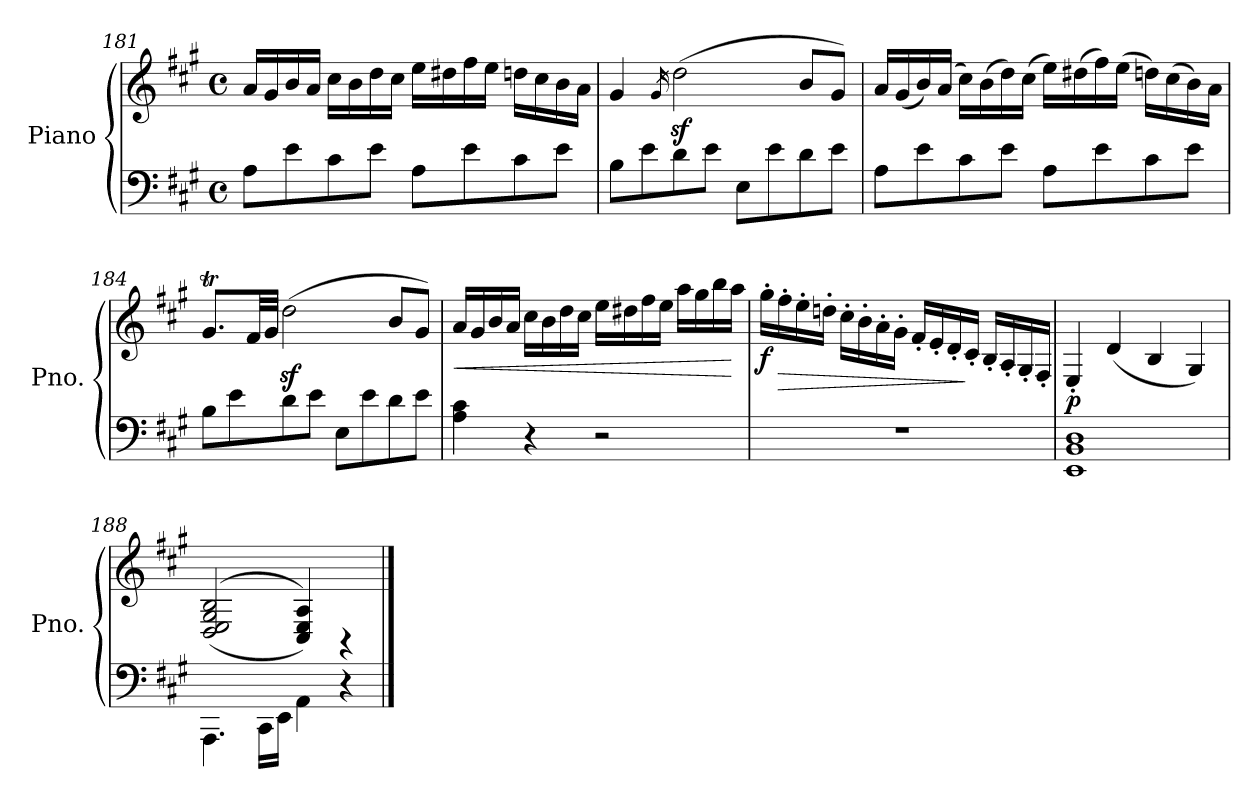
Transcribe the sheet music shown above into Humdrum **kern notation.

**kern	**kern	**dynam
*part1	*part1	*part1
*staff2	*staff1	*staff1/2
*I"Piano	*	*
*I'Pno.	*	*
!!LO:LB:g=z
*clefF4	*clefG2	*
*k[f#c#g#]	*k[f#c#g#]	*
*A:	*A:	*
*M4/4	*M4/4	*
*met(c)	*met(c)	*
=181	=181	=181
8A\L	16a/LL	.
.	16g#/	.
8e\	16b/	.
.	16a/JJ	.
8c#\	16cc#\LL	.
.	16b\	.
8e\J	16dd\	.
.	16cc#\JJ	.
8A\L	16ee\LL	.
.	16dd#X\	.
8e\	16ff#\	.
.	16ee\JJ	.
8c#\	16ddn\LL	.
.	16cc#\	.
8e\J	16b\	.
.	16a\JJ	.
=182	=182	=182
8B\L	4g#/	.
8e\	.	.
.	16qg#/	.
8d\	(>2ddz<\	.
8e\J	.	.
8E\L	.	.
8e\	.	.
8d\	8b/L	.
8e\J	8g#/J)	.
=183	=183	=183
8A\L	16a/LL	.
.	(<16g#/	.
8e\	16b/)	.
.	(>16a/JJ	.
8c#\	16cc#\LL)	.
.	(>16b\	.
8e\J	16dd\)	.
.	(>16cc#\JJ	.
8A\L	16ee\LL)	.
.	(>16dd#X\	.
8e\	16ff#\)	.
.	(>16ee\JJ	.
8c#\	16ddn\LL)	.
.	(>16cc#\	.
8e\J	16b\)	.
.	16a\JJ	.
!!LO:LB:g=z
=184	=184	=184
8B\L	8.g#t/L	.
8e\	.	.
.	32f#/LL	.
.	32g#/JJJ	.
8d\	(>2ddz<\	.
8e\J	.	.
8E\L	.	.
8e\	.	.
8d\	8b/L	.
8e\J	8g#/J)	.
=185	=185	=185
!	!	!LO:HP:b
4A\ 4c#\	16a/LL	<
.	16g#/	.
.	16b/	.
.	16a/JJ	.
4r	16cc#\LL	.
.	16b\	.
.	16dd\	.
.	16cc#\JJ	.
2r	16ee\LL	.
.	16dd#X\	.
.	16ff#\	.
.	16ee\JJ	.
.	16aa\LL	.
.	16gg#\	.
.	16bb\	.
.	16aa\JJ	[
!!LO:LB:g=z
=186	=186	=186
!	!	!LO:DY:b
1r	16gg#'\LL	f
!	!	!LO:HP:b
.	16ff#'\	>
.	16ee'\	.
.	16ddn'\JJ	.
.	16cc#'\LL	.
.	16b'\	.
.	16a'\	.
.	16g#'\JJ	.
.	16f#'/LL	.
.	16e'/	.
.	16d'/	.
.	16c#'/JJ	]
.	16B'/LL	.
.	16A'/	.
.	16G#'/	.
.	16F#'/JJ	.
=187	=187	=187
!	!	!LO:DY:b
1EE 1BB 1D	4E'/	p
.	(<4d/	.
.	4B/	.
.	4G#/)	.
=188	=188	=188
4.AAA\	(<(<2D/ 2E/ 2G#/ 2B/	.
16CC#\LL	.	.
16EE\JJ	.	.
4AA\	4C#/ 4E/ 4A/))	.
4r	4rBB	.
==	==	==
*-	*-	*-
